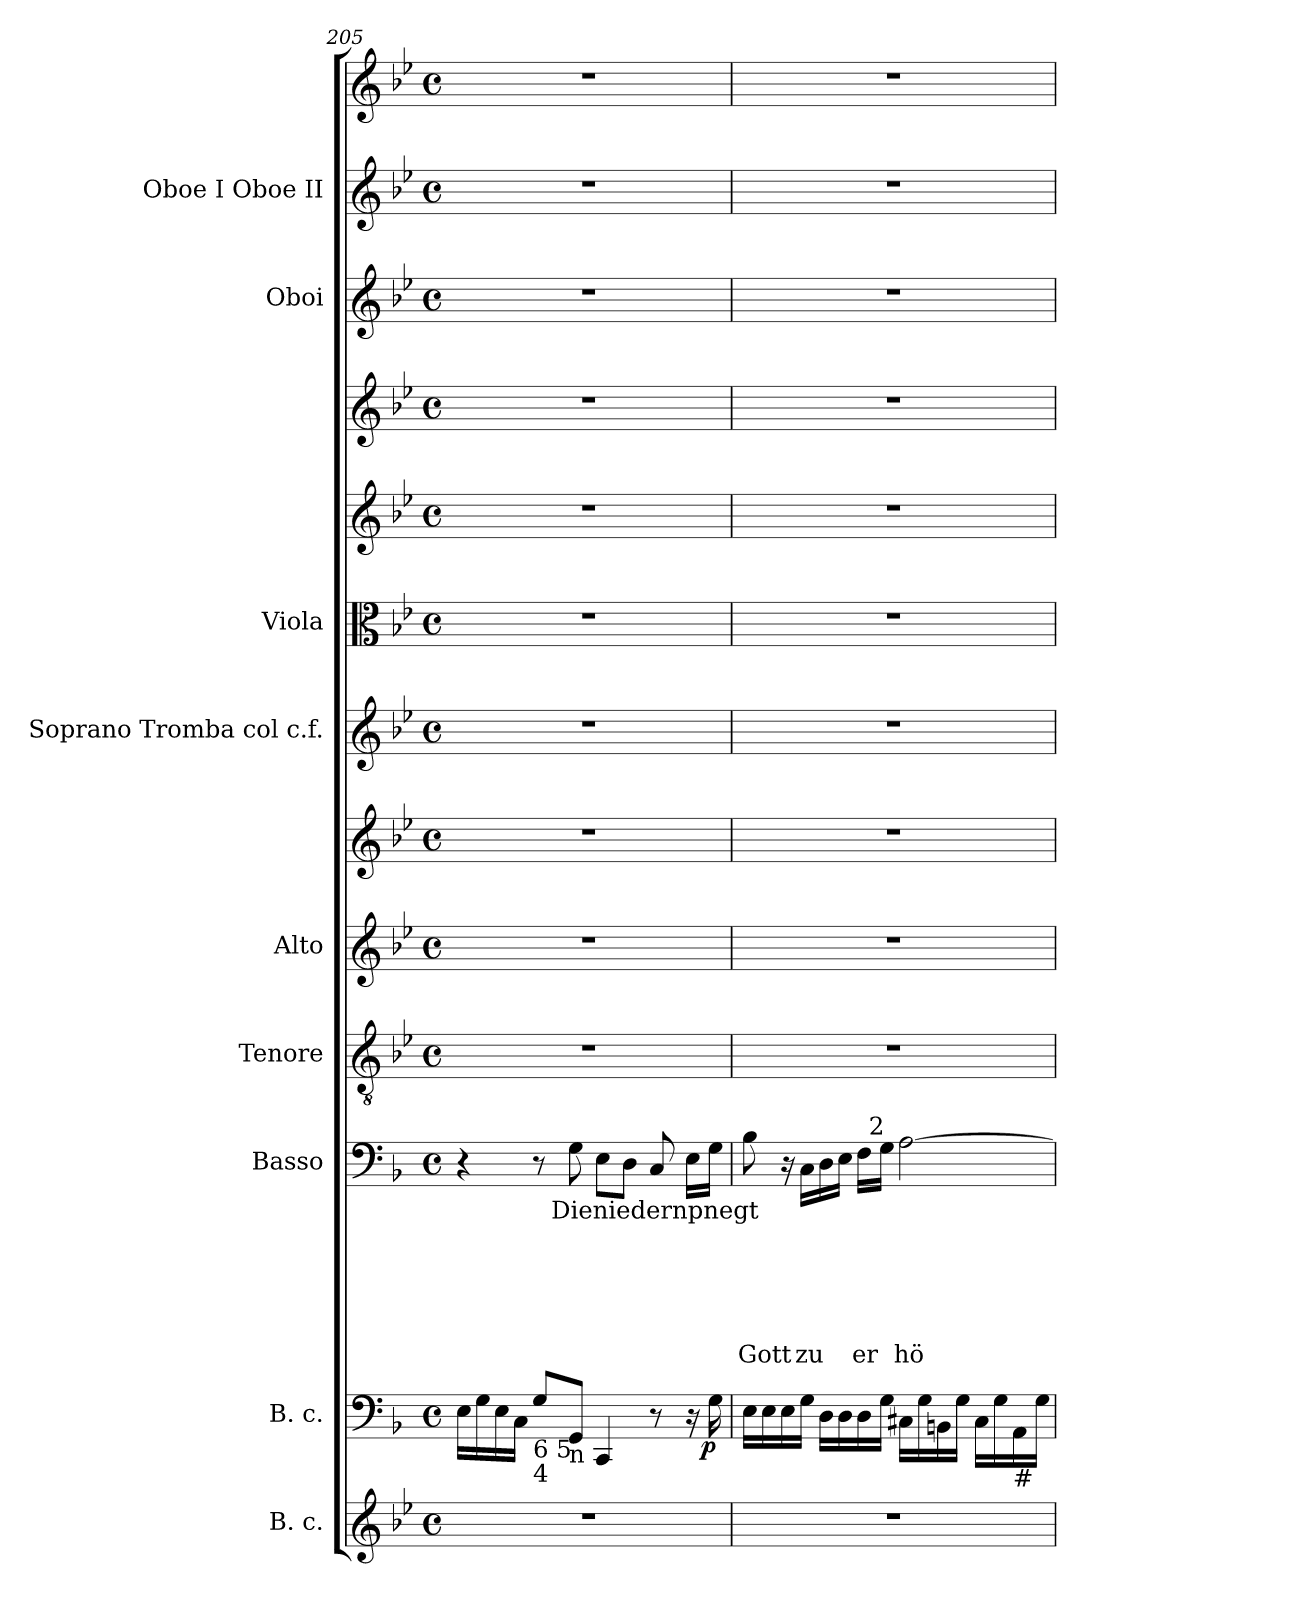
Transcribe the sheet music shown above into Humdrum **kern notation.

**kern	**kern	**dynam	**kern	**text	**text	**text	**text	**text	**text	**kern	**kern	**kern	**kern	**kern	**kern	**kern	**kern	**kern	**kern
*part12	*part11	*part11	*part10	*part10	*part10	*part10	*part10	*part10	*part10	*part9	*part8	*part7	*part6	*part5	*part4	*part3	*part2	*part1	*part1
*staff13	*staff12	*staff12	*staff11	*staff11	*staff11	*staff11	*staff11	*staff11	*staff11	*staff10	*staff9	*staff8	*staff7	*staff6	*staff5	*staff4	*staff3	*staff2	*staff1
*I"B. c.	*I"B. c.	*	*I"Basso	*	*	*	*	*	*	*I"Tenore	*I"Alto	*	*I"Soprano Tromba col c.f.	*I"Viola	*	*	*I"Oboi	*I"Oboe I Oboe II	*
*	*I'B. c.	*	*I'Basso	*	*	*	*	*	*	*I'Tenore	*I'Alto	*	*I'Soprano	*I'Viola	*	*	*	*I'Ob	*
*clefG2	*clefF4	*	*clefF4	*	*	*	*	*	*	*clefGv2	*clefG2	*clefG2	*clefG2	*clefC3	*clefG2	*clefG2	*clefG2	*clefG2	*clefG2
*k[b-e-]	*k[b-]	*	*k[b-]	*	*	*	*	*	*	*k[b-e-]	*k[b-e-]	*k[b-e-]	*k[b-e-]	*k[b-e-]	*k[b-e-]	*k[b-e-]	*k[b-e-]	*k[b-e-]	*k[b-e-]
*B-:	*F:	*	*F:	*	*	*	*	*	*	*B-:	*B-:	*B-:	*B-:	*B-:	*B-:	*B-:	*B-:	*B-:	*B-:
*M4/4	*M4/4	*	*M4/4	*	*	*	*	*	*	*M4/4	*M4/4	*M4/4	*M4/4	*M4/4	*M4/4	*M4/4	*M4/4	*M4/4	*M4/4
*met(c)	*met(c)	*	*met(c)	*	*	*	*	*	*	*met(c)	*met(c)	*met(c)	*met(c)	*met(c)	*met(c)	*met(c)	*met(c)	*met(c)	*met(c)
=205	=205	=205	=205	=205	=205	=205	=205	=205	=205	=205	=205	=205	=205	=205	=205	=205	=205	=205	=205
*	*^	*	*^	*	*	*	*	*	*	*	*	*	*	*	*	*	*	*	*
1r	16E>\LL	2ryy	.	4r	4ryy	.	.	.	.	.	.	1r	1r	1r	1r	1r	1r	1r	1r	1r	1r
.	16G\	.	.	.	.	.	.	.	.	.	.	.	.	.	.	.	.	.	.	.	.
.	16E\	.	.	.	.	.	.	.	.	.	.	.	.	.	.	.	.	.	.	.	.
.	16C\JJ	.	.	.	.	.	.	.	.	.	.	.	.	.	.	.	.	.	.	.	.
!	!LO:TX:b:t=6 5	!	!	!	!	!	!	!	!	!	!	!	!	!	!	!	!	!	!	!	!
!	!LO:TX:b:t=4	!	!	!	!	!	!	!	!	!	!	!	!	!	!	!	!	!	!	!	!
.	8G/L	.	.	8r	16ryy	.	.	.	.	.	.	.	.	.	.	.	.	.	.	.	.
!	!	!	!	!	!LO:TX:b:t=Dieniedernpnegt	!	!	!	!	!	!	!	!	!	!	!	!	!	!	!	!
.	.	.	.	.	2ryy	.	.	.	.	.	.	.	.	.	.	.	.	.	.	.	.
!	!LO:TX:b:t=n	!	!	!	!	!	!	!	!	!	!	!	!	!	!	!	!	!	!	!	!
.	8GG/J	.	.	8G\	.	.	.	.	.	.	.	.	.	.	.	.	.	.	.	.	.
.	4CC/	4ryy	.	8E\L	.	.	.	.	.	.	.	.	.	.	.	.	.	.	.	.	.
.	.	.	.	8D\J	.	.	.	.	.	.	.	.	.	.	.	.	.	.	.	.	.
.	8r	8ryy	.	8C/	.	.	.	.	.	.	.	.	.	.	.	.	.	.	.	.	.
.	.	.	.	.	8.ryy	.	.	.	.	.	.	.	.	.	.	.	.	.	.	.	.
.	16rC	32.ryy	.	16E\LL	.	.	.	.	.	.	.	.	.	.	.	.	.	.	.	.	.
!	!	!	!LO:DY:b	!	!	!	!	!	!	!	!	!	!	!	!	!	!	!	!	!	!
.	.	16ryy	p	.	.	.	.	.	.	.	.	.	.	.	.	.	.	.	.	.	.
.	16G>\	.	.	16G\JJ	.	.	.	.	.	.	.	.	.	.	.	.	.	.	.	.	.
.	.	64ryy	.	.	.	.	.	.	.	.	.	.	.	.	.	.	.	.	.	.	.
!!LO:LB:g=z
=206	=206	=206	=206	=206	=206	=206	=206	=206	=206	=206	=206	=206	=206	=206	=206	=206	=206	=206	=206	=206	=206
!	!	!	!	!	!	!	!	!	!	!	!LO:LY:b	!	!	!	!	!	!	!	!	!	!
*	*v	*v	*	*	*	*	*	*	*	*	*	*	*	*	*	*	*	*	*	*	*
1r	16E>\LL	.	8B-\	4ryy	.	.	.	.	.	Gott	1r	1r	1r	1r	1r	1r	1r	1r	1r	1r
.	16E\	.	.	.	.	.	.	.	.	.	.	.	.	.	.	.	.	.	.	.
.	16E\	.	16rC	.	.	.	.	.	.	.	.	.	.	.	.	.	.	.	.	.
!	!	!	!	!	!	!	!	!	!	!LO:LY:b	!	!	!	!	!	!	!	!	!	!
.	16G\JJ	.	16C\LL	.	.	.	.	.	.	zu	.	.	.	.	.	.	.	.	.	.
.	16D>\LL	.	16D\	8ryy	.	.	.	.	.	.	.	.	.	.	.	.	.	.	.	.
.	16D\	.	16E\JJ	.	.	.	.	.	.	.	.	.	.	.	.	.	.	.	.	.
!	!	!	!	!	!	!	!	!	!	!LO:LY:b	!	!	!	!	!	!	!	!	!	!
.	16D\	.	16F\LL	32ryy	.	.	.	.	.	er	.	.	.	.	.	.	.	.	.	.
!	!	!	!	!LO:TX:a:t=2	!	!	!	!	!	!	!	!	!	!	!	!	!	!	!	!
.	.	.	.	2ryy	.	.	.	.	.	.	.	.	.	.	.	.	.	.	.	.
.	16G\JJ	.	16G\JJ	.	.	.	.	.	.	.	.	.	.	.	.	.	.	.	.	.
!	!	!	!	!	!	!	!	!	!	!LO:LY:b	!	!	!	!	!	!	!	!	!	!
.	16C#X>\LL	.	[>2A\	.	.	.	.	.	.	hö	.	.	.	.	.	.	.	.	.	.
.	16G\	.	.	.	.	.	.	.	.	.	.	.	.	.	.	.	.	.	.	.
.	16BBn\	.	.	.	.	.	.	.	.	.	.	.	.	.	.	.	.	.	.	.
.	16G\JJ	.	.	.	.	.	.	.	.	.	.	.	.	.	.	.	.	.	.	.
.	16C#>\LL	.	.	.	.	.	.	.	.	.	.	.	.	.	.	.	.	.	.	.
.	16G\	.	.	.	.	.	.	.	.	.	.	.	.	.	.	.	.	.	.	.
!	!LO:TX:b:t=#	!	!	!	!	!	!	!	!	!	!	!	!	!	!	!	!	!	!	!
.	16AA\	.	.	.	.	.	.	.	.	.	.	.	.	.	.	.	.	.	.	.
.	.	.	.	16.ryy	.	.	.	.	.	.	.	.	.	.	.	.	.	.	.	.
.	16G\JJ	.	.	.	.	.	.	.	.	.	.	.	.	.	.	.	.	.	.	.
*	*	*	*v	*v	*	*	*	*	*	*	*	*	*	*	*	*	*	*	*	*
=	=	=	=	=	=	=	=	=	=	=	=	=	=	=	=	=	=	=	=
*-	*-	*-	*-	*-	*-	*-	*-	*-	*-	*-	*-	*-	*-	*-	*-	*-	*-	*-	*-
